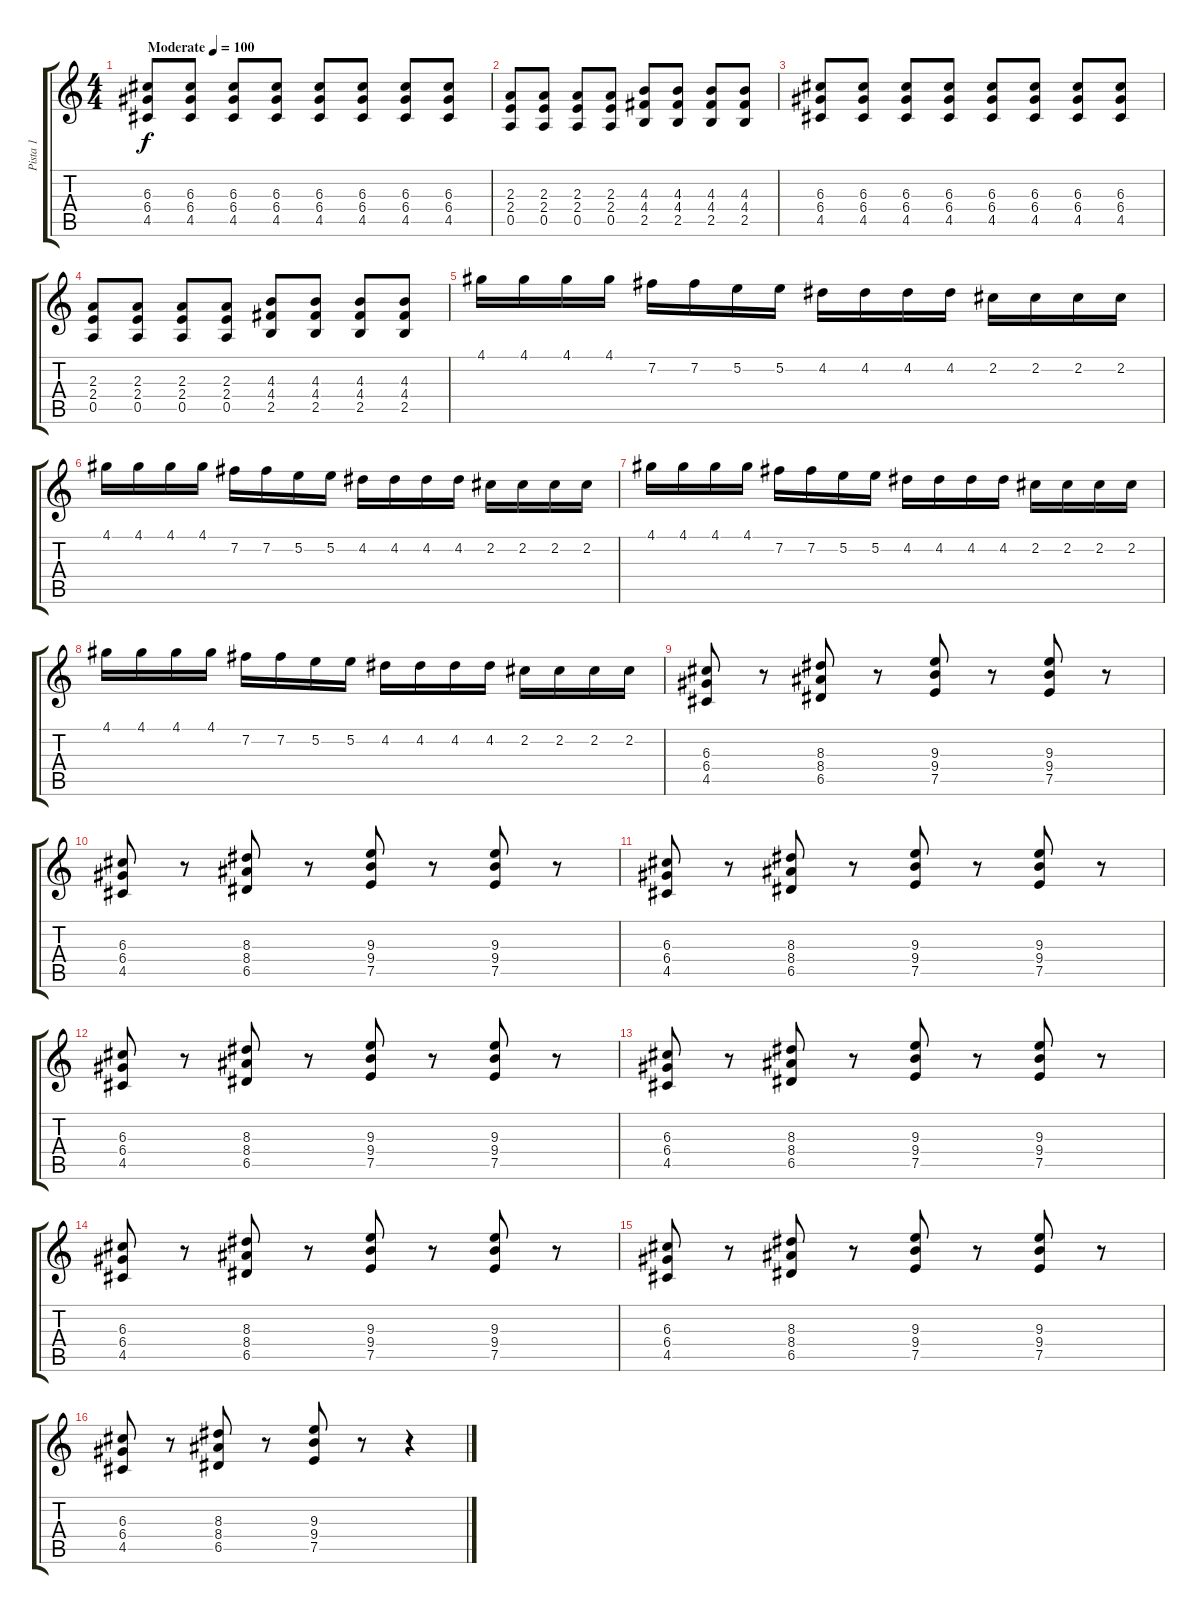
\track ("Pista 1" "Pista 1") {instrument overdrivenguitar}
\staff {score tabs}
\tuning (E4 B3 G3 D3 A2 D2) {hide}
\ts (4 4)
\tempo (100 "Moderate")
\clef g2
\ks c
(6.3 6.4 4.5).8{dy f instrument overdrivenguitar} (6.3 6.4 4.5).8 (6.3 6.4 4.5).8 (6.3 6.4 4.5).8 (6.3 6.4 4.5).8 (6.3 6.4 4.5).8 (6.3 6.4 4.5).8 (6.3 6.4 4.5).8 |
(2.3 2.4 0.5).8 (2.3 2.4 0.5).8 (2.3 2.4 0.5).8 (2.3 2.4 0.5).8 (4.3 4.4 2.5).8 (4.3 4.4 2.5).8 (4.3 4.4 2.5).8 (4.3 4.4 2.5).8 |
(6.3 6.4 4.5).8 (6.3 6.4 4.5).8 (6.3 6.4 4.5).8 (6.3 6.4 4.5).8 (6.3 6.4 4.5).8 (6.3 6.4 4.5).8 (6.3 6.4 4.5).8 (6.3 6.4 4.5).8 |
(2.3 2.4 0.5).8 (2.3 2.4 0.5).8 (2.3 2.4 0.5).8 (2.3 2.4 0.5).8 (4.3 4.4 2.5).8 (4.3 4.4 2.5).8 (4.3 4.4 2.5).8 (4.3 4.4 2.5).8 |
4.1.16 4.1.16 4.1.16 4.1.16 7.2.16 7.2.16 5.2.16 5.2.16 4.2.16 4.2.16 4.2.16 4.2.16 2.2.16 2.2.16 2.2.16 2.2.16 |
4.1.16 4.1.16 4.1.16 4.1.16 7.2.16 7.2.16 5.2.16 5.2.16 4.2.16 4.2.16 4.2.16 4.2.16 2.2.16 2.2.16 2.2.16 2.2.16 |
4.1.16 4.1.16 4.1.16 4.1.16 7.2.16 7.2.16 5.2.16 5.2.16 4.2.16 4.2.16 4.2.16 4.2.16 2.2.16 2.2.16 2.2.16 2.2.16 |
4.1.16 4.1.16 4.1.16 4.1.16 7.2.16 7.2.16 5.2.16 5.2.16 4.2.16 4.2.16 4.2.16 4.2.16 2.2.16 2.2.16 2.2.16 2.2.16 |
(6.3 6.4 4.5).8 r.8 (8.3 8.4 6.5).8 r.8 (9.3 9.4 7.5).8 r.8 (9.3 9.4 7.5).8 r.8 |
(6.3 6.4 4.5).8 r.8 (8.3 8.4 6.5).8 r.8 (9.3 9.4 7.5).8 r.8 (9.3 9.4 7.5).8 r.8 |
(6.3 6.4 4.5).8 r.8 (8.3 8.4 6.5).8 r.8 (9.3 9.4 7.5).8 r.8 (9.3 9.4 7.5).8 r.8 |
(6.3 6.4 4.5).8 r.8 (8.3 8.4 6.5).8 r.8 (9.3 9.4 7.5).8 r.8 (9.3 9.4 7.5).8 r.8 |
(6.3 6.4 4.5).8 r.8 (8.3 8.4 6.5).8 r.8 (9.3 9.4 7.5).8 r.8 (9.3 9.4 7.5).8 r.8 |
(6.3 6.4 4.5).8 r.8 (8.3 8.4 6.5).8 r.8 (9.3 9.4 7.5).8 r.8 (9.3 9.4 7.5).8 r.8 |
(6.3 6.4 4.5).8 r.8 (8.3 8.4 6.5).8 r.8 (9.3 9.4 7.5).8 r.8 (9.3 9.4 7.5).8 r.8 |
(6.3 6.4 4.5).8 r.8 (8.3 8.4 6.5).8 r.8 (9.3 9.4 7.5).8 r.8 r.4
